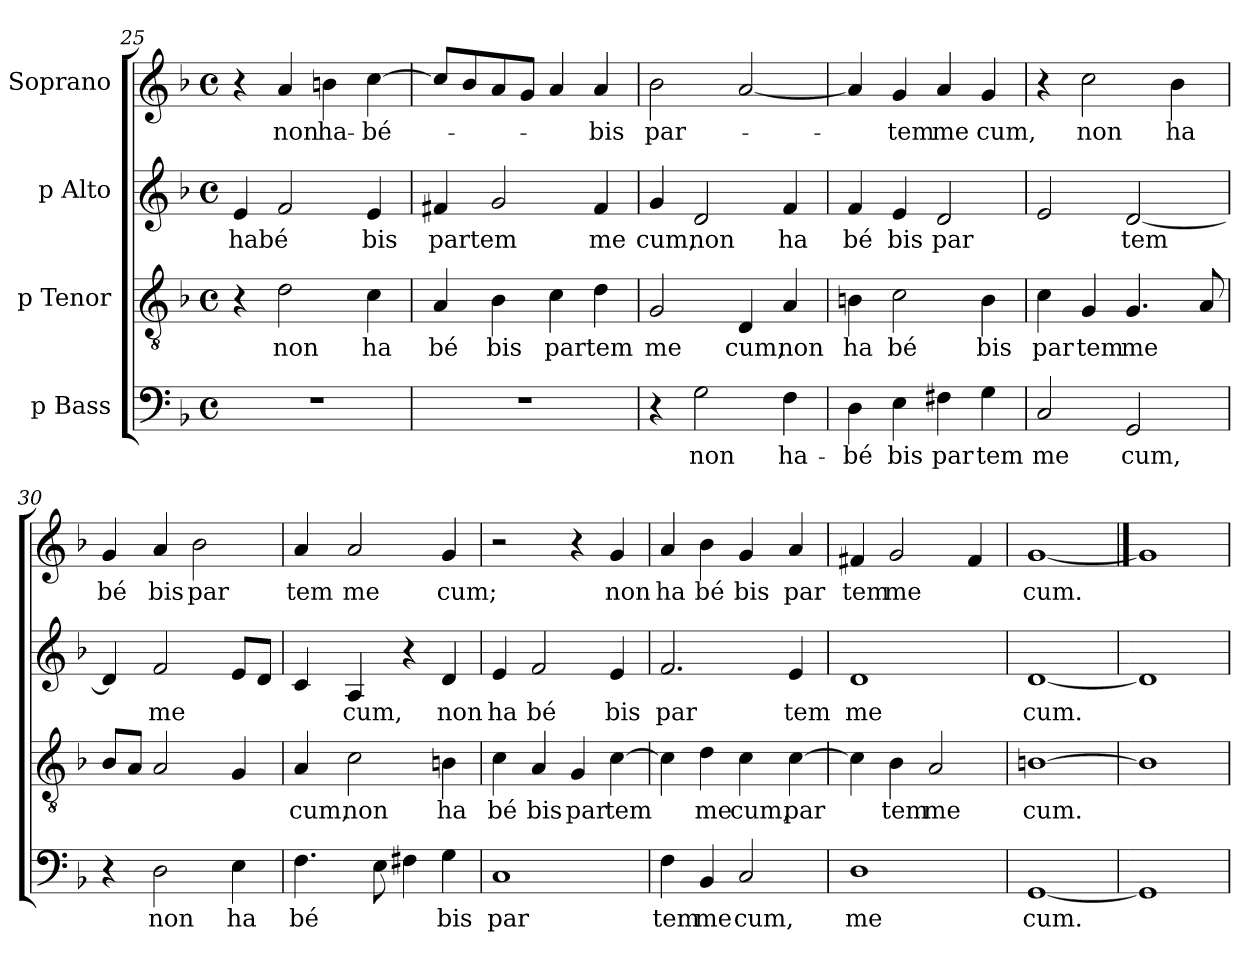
**kern	**text	**kern	**text	**kern	**text	**kern	**text
*part4	*part4	*part3	*part3	*part2	*part2	*part1	*part1
*staff4	*staff4	*staff3	*staff3	*staff2	*staff2	*staff1	*staff1
*I"p Bass	*	*I"p Tenor	*	*I"p Alto	*	*I"Soprano	*
*clefF4	*	*clefGv2	*	*clefG2	*	*clefG2	*
*k[b-]	*	*k[b-]	*	*k[b-]	*	*k[b-]	*
*F:	*	*F:	*	*F:	*	*F:	*
*M4/4	*	*M4/4	*	*M4/4	*	*M4/4	*
*met(c)	*	*met(c)	*	*met(c)	*	*met(c)	*
=25	=25	=25	=25	=25	=25	=25	=25
!	!	!	!	!	!LO:LY:b	!	!
1r	.	4r	.	4e/	habé	4r	.
!	!	!	!LO:LY:b:cj	!	!	!	!LO:LY:b:cj
.	.	2d\	non	2f/	.	4a/	non
!	!	!	!	!	!	!	!LO:LY:b:cj
.	.	.	.	.	.	4bn\	ha-
!	!	!	!LO:LY:b:cj	!	!LO:LY:b:cj	!	!LO:LY:b:cj
.	.	4c\	ha	4e/	bis	[>4cc\	-bé-
=26	=26	=26	=26	=26	=26	=26	=26
!	!	!	!LO:LY:b:cj	!	!LO:LY:b	!	!
1r	.	4A/	bé	4f#X/	partem	8cc/L]	.
.	.	.	.	.	.	8b-/	.
!	!	!	!LO:LY:b:cj	!	!	!	!
.	.	4B-\	bis	2g/	.	8a/	.
.	.	.	.	.	.	8g/J	.
!	!	!	!LO:LY:b	!	!	!	!
.	.	4c\	partem	.	.	4a/	.
!	!	!	!	!	!LO:LY:b:cj	!	!LO:LY:b:cj
.	.	4d\	.	4f#/	me	4a/	-bis
=27	=27	=27	=27	=27	=27	=27	=27
!	!	!	!LO:LY:b:cj	!	!LO:LY:b:cj	!	!LO:LY:b
4r	.	2G/	me	4g/	cum,	2b-\	par-
!	!LO:LY:b:cj	!	!	!	!LO:LY:b:cj	!	!
2G\	non	.	.	2d/	non	.	.
!	!	!	!LO:LY:b:cj	!	!	!	!
.	.	4D/	cum,	.	.	[>2a/	.
!	!LO:LY:b:cj	!	!LO:LY:b:cj	!	!LO:LY:b:cj	!	!
4F\	ha-	4A/	non	4f/	ha	.	.
!!LO:LB:g=z
=28	=28	=28	=28	=28	=28	=28	=28
!	!LO:LY:b:cj	!	!LO:LY:b:cj	!	!LO:LY:b:cj	!	!
4D\	-bé	4Bn\	ha	4f/	bé	4a/]	.
!	!LO:LY:b:cj	!	!LO:LY:b:cj	!	!LO:LY:b:cj	!	!LO:LY:b:cj
4E\	bis	2c\	bé	4e/	bis	4g/	-tem
!	!LO:LY:b:cj	!	!	!	!LO:LY:b	!	!LO:LY:b:cj
4F#X\	par	.	.	2d/	par	4a/	me
!	!LO:LY:b:cj	!	!LO:LY:b:cj	!	!	!	!LO:LY:b:cj
4G\	tem	4B\	bis	.	.	4g/	cum,
=29	=29	=29	=29	=29	=29	=29	=29
!	!LO:LY:b:cj	!	!LO:LY:b:cj	!	!	!	!
2C/	me	4c\	par	2e/	.	4r	.
!	!	!	!LO:LY:b:cj	!	!	!	!LO:LY:b:cj
.	.	4G/	tem	.	.	2cc\	non
!	!LO:LY:b:cj	!	!LO:LY:b	!	!LO:LY:b:cj	!	!
2GG/	cum,	4.G/	me	[<2d/	tem	.	.
!	!	!	!	!	!	!	!LO:LY:b:cj
.	.	.	.	.	.	4b-\	ha
.	.	8A/	.	.	.	.	.
=30	=30	=30	=30	=30	=30	=30	=30
!	!	!	!	!	!	!	!LO:LY:b:cj
4r	.	8B-/L	.	4d/]	.	4g/	bé
.	.	8A/J	.	.	.	.	.
!	!LO:LY:b:cj	!	!	!	!LO:LY:b	!	!LO:LY:b:cj
2D\	non	2A/	.	2f/	me	4a/	bis
!	!	!	!	!	!	!	!LO:LY:b:cj
.	.	.	.	.	.	2b-\	par
!	!LO:LY:b:cj	!	!	!	!	!	!
4E\	ha	4G/	.	8e/L	.	.	.
.	.	.	.	8d/J	.	.	.
=31	=31	=31	=31	=31	=31	=31	=31
!	!LO:LY:b:cj	!	!LO:LY:b:cj	!	!	!	!LO:LY:b:cj
4.F\	bé	4A/	cum,	4c/	.	4a/	tem
!	!	!	!LO:LY:b:cj	!	!LO:LY:b:cj	!	!LO:LY:b:cj
.	.	2c\	non	4A/	cum,	2a/	me
8E\	.	.	.	.	.	.	.
4F#X\	.	.	.	4r	.	.	.
!	!LO:LY:b:cj	!	!LO:LY:b:cj	!	!LO:LY:b:cj	!	!LO:LY:b:cj
4G\	bis	4Bn\	ha	4d/	non	4g/	cum;
=32	=32	=32	=32	=32	=32	=32	=32
!	!LO:LY:b:cj	!	!LO:LY:b:cj	!	!LO:LY:b:cj	!	!
1C	par	4c\	bé	4e/	ha	2r	.
!	!	!	!LO:LY:b:cj	!	!LO:LY:b:cj	!	!
.	.	4A/	bis	2f/	bé	.	.
!	!	!	!LO:LY:b:cj	!	!	!	!
.	.	4G/	par	.	.	4r	.
!	!	!	!LO:LY:b:cj	!	!LO:LY:b:cj	!	!LO:LY:b:cj
.	.	[>4c\	tem	4e/	bis	4g/	non
=33	=33	=33	=33	=33	=33	=33	=33
!	!LO:LY:b:cj	!	!	!	!LO:LY:b:cj	!	!LO:LY:b:cj
4F\	tem	4c\]	.	2.f/	par	4a/	ha
!	!LO:LY:b:cj	!	!LO:LY:b:cj	!	!	!	!LO:LY:b:cj
4BB-/	me	4d\	me	.	.	4b-\	bé
!	!LO:LY:b:cj	!	!LO:LY:b:cj	!	!	!	!LO:LY:b:cj
2C/	cum,	4c\	cum,	.	.	4g/	bis
!	!	!	!LO:LY:b:cj	!	!LO:LY:b:cj	!	!LO:LY:b:cj
.	.	[>4c\	par	4e/	tem	4a/	par
=34	=34	=34	=34	=34	=34	=34	=34
!	!LO:LY:b:cj	!	!	!	!LO:LY:b:cj	!	!LO:LY:b:cj
1D	me	4c\]	.	1d	me	4f#X/	tem
!	!	!	!LO:LY:b:cj	!	!	!	!LO:LY:b
.	.	4B-\	tem	.	.	2g/	me
!	!	!	!LO:LY:b:cj	!	!	!	!
.	.	2A/	me	.	.	.	.
.	.	.	.	.	.	4f#/	.
=35	=35	=35	=35	=35	=35	=35	=35
!	!LO:LY:b:cj	!	!LO:LY:b:cj	!	!LO:LY:b:cj	!	!LO:LY:b:cj
[1GG	cum.	[1Bn	cum.	[1d	cum.	[1g	cum.
=36	==36	=36	==36	=36	==36	==36	==36
1GG]	.	1B]	.	1d]	.	1g]	.
=	=	=	=	=	=	=	=
*-	*-	*-	*-	*-	*-	*-	*-
